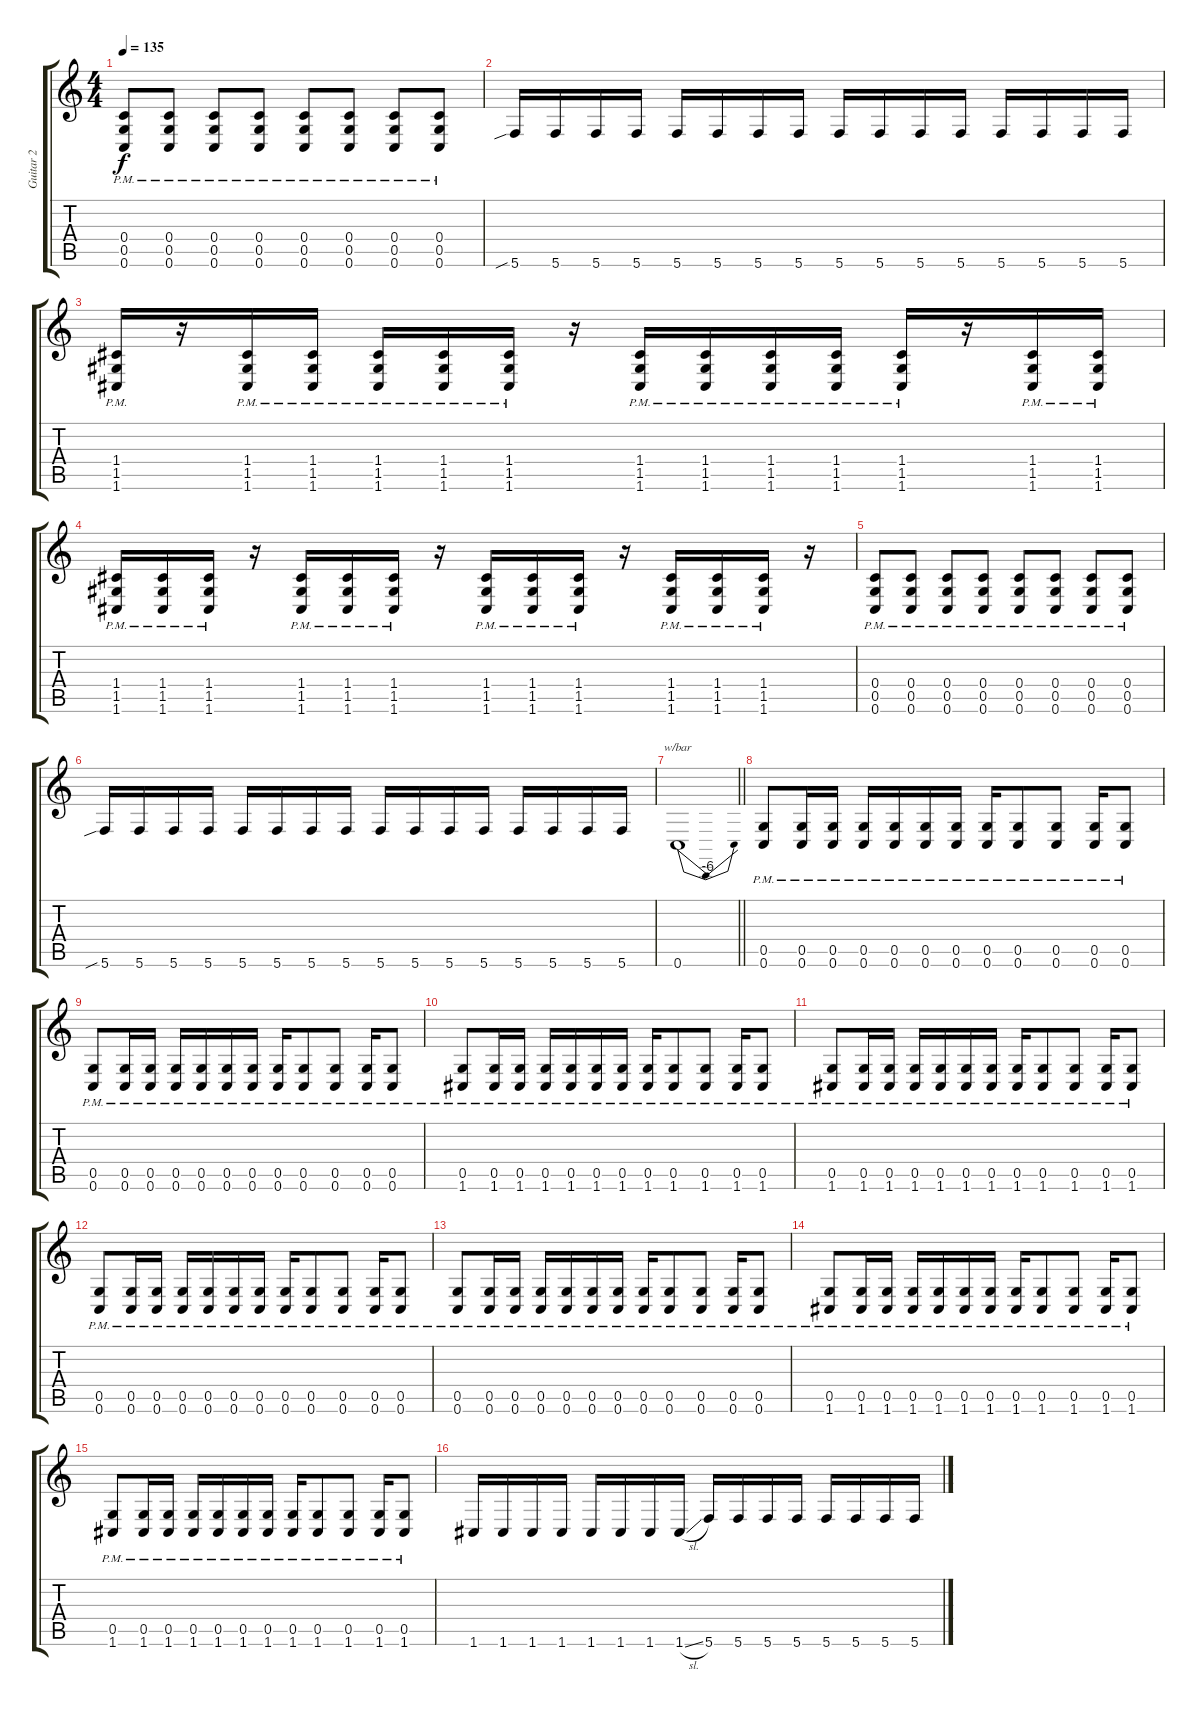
\track ("Guitar 2" "Guitar 2") {instrument distortionguitar}
\staff {score tabs}
\tuning (D4 A3 F3 C3 G2 C2) {hide}
\ts (4 4)
\tempo 135
\clef g2
\ks c
(0.4{pm} 0.5{pm} 0.6{pm}).8{dy f} (0.4{pm} 0.5{pm} 0.6{pm}).8 (0.4{pm} 0.5{pm} 0.6{pm}).8 (0.4{pm} 0.5{pm} 0.6{pm}).8 (0.4{pm} 0.5{pm} 0.6{pm}).8 (0.4{pm} 0.5{pm} 0.6{pm}).8 (0.4{pm} 0.5{pm} 0.6{pm}).8 (0.4{pm} 0.5{pm} 0.6{pm}).8 |
5.6{sib}.16 5.6.16 5.6.16 5.6.16 5.6.16 5.6.16 5.6.16 5.6.16 5.6.16 5.6.16 5.6.16 5.6.16 5.6.16 5.6.16 5.6.16 5.6.16 |
(1.4{pm} 1.5{pm} 1.6{pm}).16 r.16 (1.4{pm} 1.5{pm} 1.6{pm}).16 (1.4{pm} 1.5{pm} 1.6{pm}).16 (1.4{pm} 1.5{pm} 1.6{pm}).16 (1.4{pm} 1.5{pm} 1.6{pm}).16 (1.4{pm} 1.5{pm} 1.6{pm}).16 r.16 (1.4{pm} 1.5{pm} 1.6{pm}).16 (1.4{pm} 1.5{pm} 1.6{pm}).16 (1.4{pm} 1.5{pm} 1.6{pm}).16 (1.4{pm} 1.5{pm} 1.6{pm}).16 (1.4{pm} 1.5{pm} 1.6{pm}).16 r.16 (1.4{pm} 1.5{pm} 1.6{pm}).16 (1.4{pm} 1.5{pm} 1.6{pm}).16 |
(1.4{pm} 1.5{pm} 1.6{pm}).16 (1.4{pm} 1.5{pm} 1.6{pm}).16 (1.4{pm} 1.5{pm} 1.6{pm}).16 r.16 (1.4{pm} 1.5{pm} 1.6{pm}).16 (1.4{pm} 1.5{pm} 1.6{pm}).16 (1.4{pm} 1.5{pm} 1.6{pm}).16 r.16 (1.4{pm} 1.5{pm} 1.6{pm}).16 (1.4{pm} 1.5{pm} 1.6{pm}).16 (1.4{pm} 1.5{pm} 1.6{pm}).16 r.16 (1.4{pm} 1.5{pm} 1.6{pm}).16 (1.4{pm} 1.5{pm} 1.6{pm}).16 (1.4{pm} 1.5{pm} 1.6{pm}).16 r.16 |
(0.4{pm} 0.5{pm} 0.6{pm}).8 (0.4{pm} 0.5{pm} 0.6{pm}).8 (0.4{pm} 0.5{pm} 0.6{pm}).8 (0.4{pm} 0.5{pm} 0.6{pm}).8 (0.4{pm} 0.5{pm} 0.6{pm}).8 (0.4{pm} 0.5{pm} 0.6{pm}).8 (0.4{pm} 0.5{pm} 0.6{pm}).8 (0.4{pm} 0.5{pm} 0.6{pm}).8 |
5.6{sib}.16 5.6.16 5.6.16 5.6.16 5.6.16 5.6.16 5.6.16 5.6.16 5.6.16 5.6.16 5.6.16 5.6.16 5.6.16 5.6.16 5.6.16 5.6.16 |
\barLineRight lightlight
0.6.1{tbe (dip default 0 0 30 -24 60 0)} |
\section ("" "")
(0.5{pm} 0.6{pm}).8 (0.5{pm} 0.6{pm}).16 (0.5{pm} 0.6{pm}).16 (0.5{pm} 0.6{pm}).16 (0.5{pm} 0.6{pm}).16 (0.5{pm} 0.6{pm}).16 (0.5{pm} 0.6{pm}).16 (0.5{pm} 0.6{pm}).16 (0.5{pm} 0.6{pm}).8 (0.5{pm} 0.6{pm}).8 (0.5{pm} 0.6{pm}).16 (0.5{pm} 0.6{pm}).8 |
(0.5{pm} 0.6{pm}).8 (0.5{pm} 0.6{pm}).16 (0.5{pm} 0.6{pm}).16 (0.5{pm} 0.6{pm}).16 (0.5{pm} 0.6{pm}).16 (0.5{pm} 0.6{pm}).16 (0.5{pm} 0.6{pm}).16 (0.5{pm} 0.6{pm}).16 (0.5{pm} 0.6{pm}).8 (0.5{pm} 0.6{pm}).8 (0.5{pm} 0.6{pm}).16 (0.5{pm} 0.6{pm}).8 |
(0.5{pm} 1.6{pm}).8 (0.5{pm} 1.6{pm}).16 (0.5{pm} 1.6{pm}).16 (0.5{pm} 1.6{pm}).16 (0.5{pm} 1.6{pm}).16 (0.5{pm} 1.6{pm}).16 (0.5{pm} 1.6{pm}).16 (0.5{pm} 1.6{pm}).16 (0.5{pm} 1.6{pm}).8 (0.5{pm} 1.6{pm}).8 (0.5{pm} 1.6{pm}).16 (0.5{pm} 1.6{pm}).8 |
(0.5{pm} 1.6{pm}).8 (0.5{pm} 1.6{pm}).16 (0.5{pm} 1.6{pm}).16 (0.5{pm} 1.6{pm}).16 (0.5{pm} 1.6{pm}).16 (0.5{pm} 1.6{pm}).16 (0.5{pm} 1.6{pm}).16 (0.5{pm} 1.6{pm}).16 (0.5{pm} 1.6{pm}).8 (0.5{pm} 1.6{pm}).8 (0.5{pm} 1.6{pm}).16 (0.5{pm} 1.6{pm}).8 |
(0.5{pm} 0.6{pm}).8 (0.5{pm} 0.6{pm}).16 (0.5{pm} 0.6{pm}).16 (0.5{pm} 0.6{pm}).16 (0.5{pm} 0.6{pm}).16 (0.5{pm} 0.6{pm}).16 (0.5{pm} 0.6{pm}).16 (0.5{pm} 0.6{pm}).16 (0.5{pm} 0.6{pm}).8 (0.5{pm} 0.6{pm}).8 (0.5{pm} 0.6{pm}).16 (0.5{pm} 0.6{pm}).8 |
(0.5{pm} 0.6{pm}).8 (0.5{pm} 0.6{pm}).16 (0.5{pm} 0.6{pm}).16 (0.5{pm} 0.6{pm}).16 (0.5{pm} 0.6{pm}).16 (0.5{pm} 0.6{pm}).16 (0.5{pm} 0.6{pm}).16 (0.5{pm} 0.6{pm}).16 (0.5{pm} 0.6{pm}).8 (0.5{pm} 0.6{pm}).8 (0.5{pm} 0.6{pm}).16 (0.5{pm} 0.6{pm}).8 |
(0.5{pm} 1.6{pm}).8 (0.5{pm} 1.6{pm}).16 (0.5{pm} 1.6{pm}).16 (0.5{pm} 1.6{pm}).16 (0.5{pm} 1.6{pm}).16 (0.5{pm} 1.6{pm}).16 (0.5{pm} 1.6{pm}).16 (0.5{pm} 1.6{pm}).16 (0.5{pm} 1.6{pm}).8 (0.5{pm} 1.6{pm}).8 (0.5{pm} 1.6{pm}).16 (0.5{pm} 1.6{pm}).8 |
(0.5{pm} 1.6{pm}).8 (0.5{pm} 1.6{pm}).16 (0.5{pm} 1.6{pm}).16 (0.5{pm} 1.6{pm}).16 (0.5{pm} 1.6{pm}).16 (0.5{pm} 1.6{pm}).16 (0.5{pm} 1.6{pm}).16 (0.5{pm} 1.6{pm}).16 (0.5{pm} 1.6{pm}).8 (0.5{pm} 1.6{pm}).8 (0.5{pm} 1.6{pm}).16 (0.5{pm} 1.6{pm}).8 |
1.6.16 1.6.16 1.6.16 1.6.16 1.6.16 1.6.16 1.6.16 1.6{sl}.16 5.6.16 5.6.16 5.6.16 5.6.16 5.6.16 5.6.16 5.6.16 5.6.16
